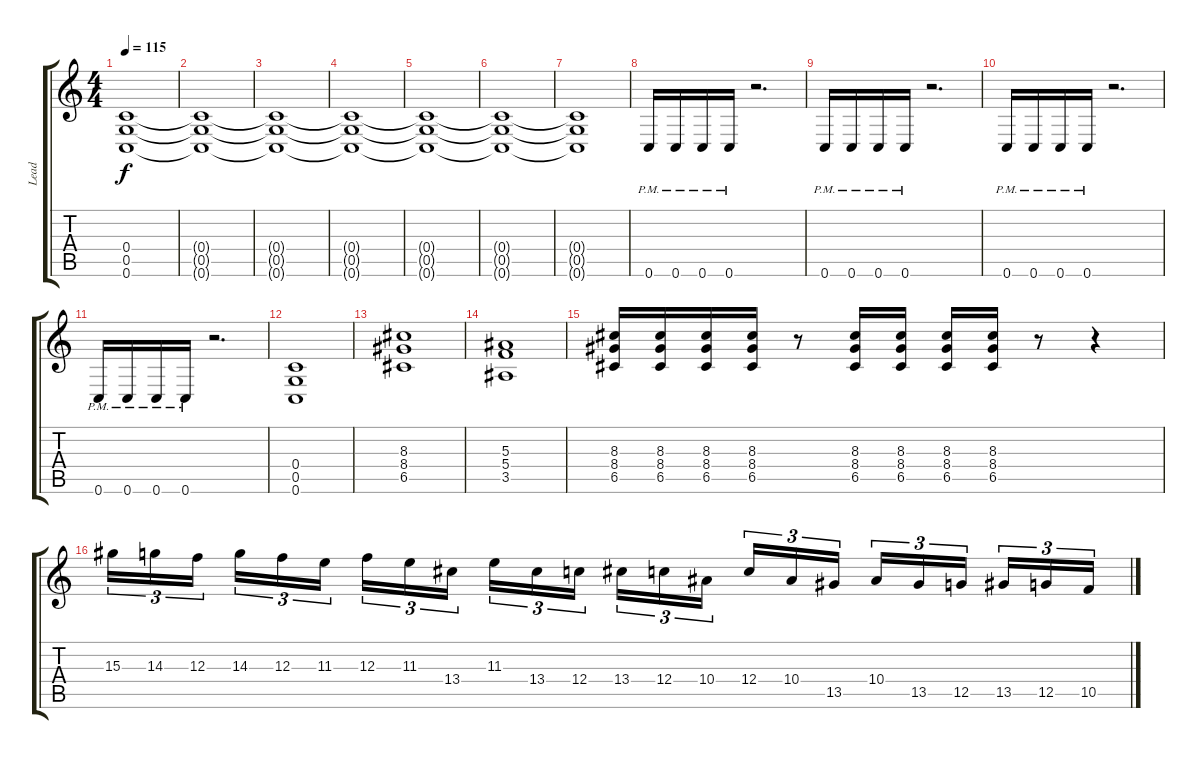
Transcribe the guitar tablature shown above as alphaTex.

\track ("Lead" "Lead") {instrument distortionguitar}
\staff {score tabs}
\tuning (D4 A3 F3 C3 G2 C2) {hide}
\ts (4 4)
\tempo 115
\clef g2
\ks c
(0.4{t} 0.5{t} 0.6{t}).1{dy f} |
(0.4{t} 0.5{t} 0.6{t}).1{volume 0} |
(0.4{t} 0.5{t} 0.6{t}).1 |
(0.4{t} 0.5{t} 0.6{t}).1 |
(0.4{t} 0.5{t} 0.6{t}).1 |
(0.4{t} 0.5{t} 0.6{t}).1 |
(0.4{t} 0.5{t} 0.6{t}).1 |
0.6{pm}.16{volume 16} 0.6{pm}.16 0.6{pm}.16 0.6{pm}.16 r.2{d} |
0.6{pm}.16 0.6{pm}.16 0.6{pm}.16 0.6{pm}.16 r.2{d} |
0.6{pm}.16 0.6{pm}.16 0.6{pm}.16 0.6{pm}.16 r.2{d} |
0.6{pm}.16 0.6{pm}.16 0.6{pm}.16 0.6{pm}.16 r.2{d} |
(0.4 0.5 0.6).1 |
(8.3 8.4 6.5).1 |
(5.3 5.4 3.5).1 |
(8.3 8.4 6.5).16 (8.3 8.4 6.5).16 (8.3 8.4 6.5).16 (8.3 8.4 6.5).16 r.8 (8.3 8.4 6.5).16 (8.3 8.4 6.5).16 (8.3 8.4 6.5).16 (8.3 8.4 6.5).16 r.8 r.4 |
15.3.16{tu (3 2)} 14.3.16{tu (3 2)} 12.3.16{tu (3 2) beam splitsecondary} 14.3.16{tu (3 2)} 12.3.16{tu (3 2)} 11.3.16{tu (3 2)} 12.3.16{tu (3 2)} 11.3.16{tu (3 2)} 13.4.16{tu (3 2) beam splitsecondary} 11.3.16{tu (3 2)} 13.4.16{tu (3 2)} 12.4.16{tu (3 2)} 13.4.16{tu (3 2)} 12.4.16{tu (3 2)} 10.4.16{tu (3 2) beam splitsecondary} 12.4.16{tu (3 2)} 10.4.16{tu (3 2)} 13.5.16{tu (3 2)} 10.4.16{tu (3 2)} 13.5.16{tu (3 2)} 12.5.16{tu (3 2) beam splitsecondary} 13.5.16{tu (3 2)} 12.5.16{tu (3 2)} 10.5.16{tu (3 2)}
